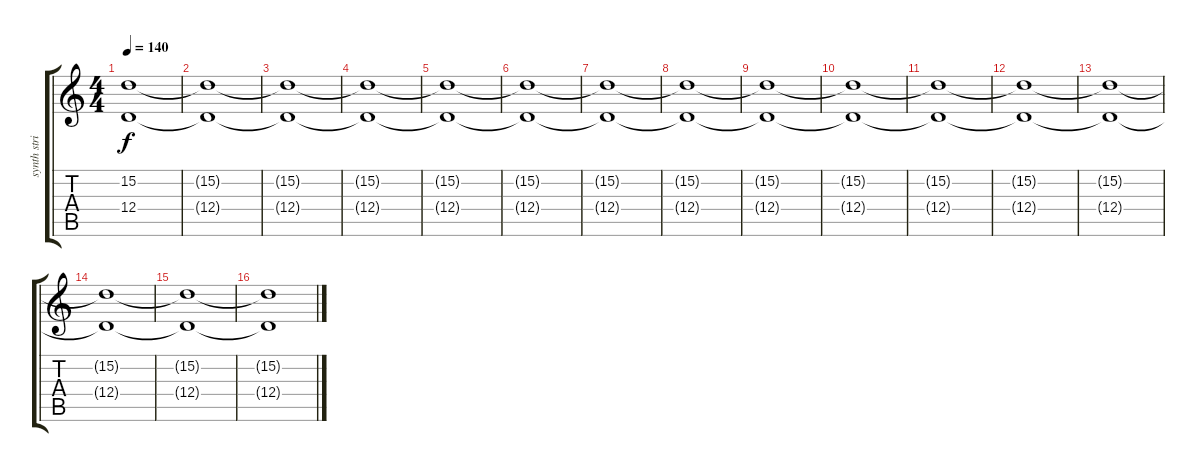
\track ("synth strings" "synth stri") {instrument stringensemble1}
\staff {score tabs}
\tuning (E4 B3 G3 D3 A2 E2) {hide}
\ts (4 4)
\tempo 140
\clef g2
\ks c
(15.2{t} 12.4{t}).1{dy f} |
(15.2{t} 12.4{t}).1 |
(15.2{t} 12.4{t}).1 |
(15.2{t} 12.4{t}).1 |
(15.2{t} 12.4{t}).1 |
(15.2{t} 12.4{t}).1 |
(15.2{t} 12.4{t}).1 |
(15.2{t} 12.4{t}).1 |
(15.2{t} 12.4{t}).1 |
(15.2{t} 12.4{t}).1 |
(15.2{t} 12.4{t}).1 |
(15.2{t} 12.4{t}).1 |
(15.2{t} 12.4{t}).1 |
(15.2{t} 12.4{t}).1 |
(15.2{t} 12.4{t}).1 |
(15.2{t} 12.4{t}).1
